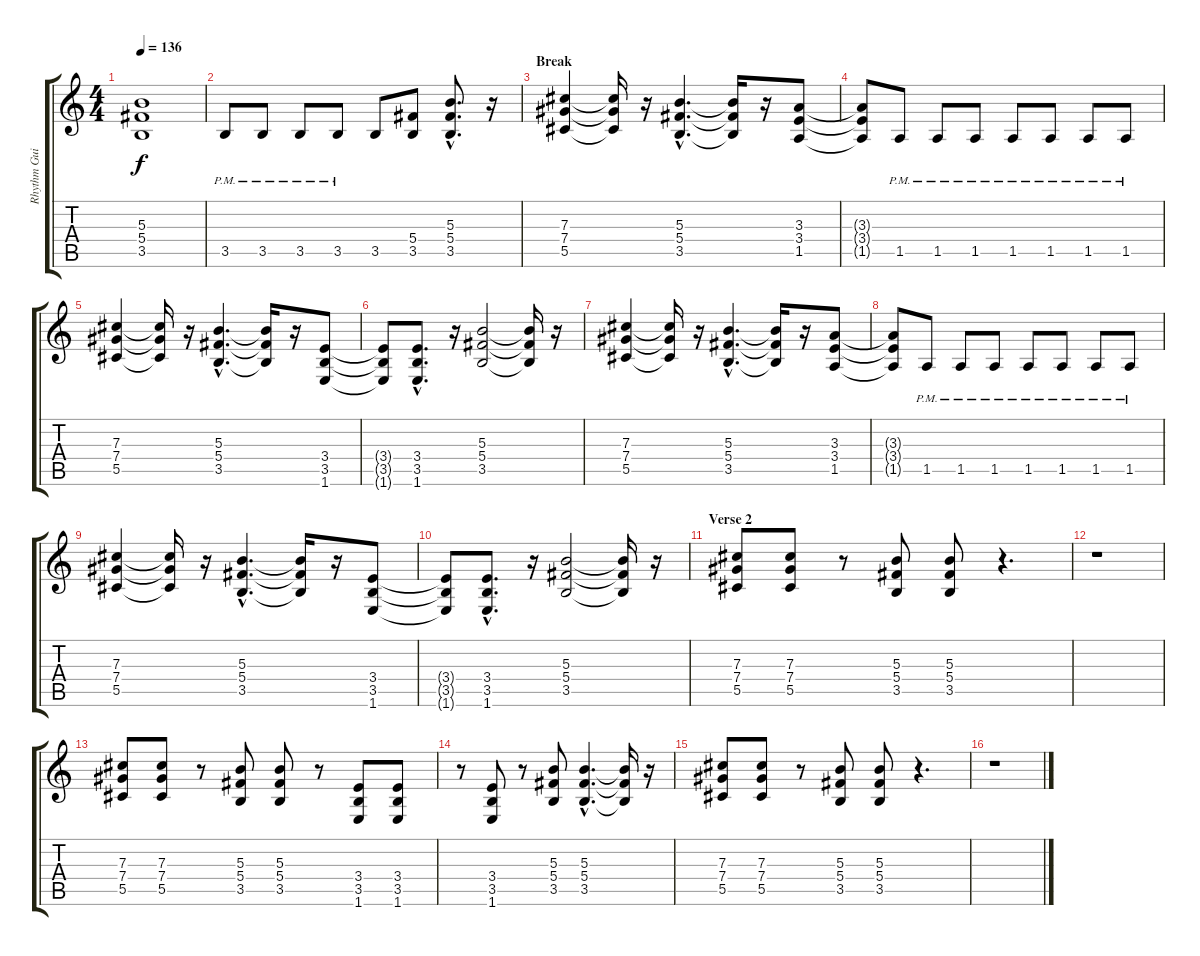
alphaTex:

\track ("Rhythm Guitar" "Rhythm Gui") {instrument distortionguitar}
\staff {score tabs}
\tuning (Eb4 Bb3 Gb3 Db3 Ab2 Eb2) {hide}
\ts (4 4)
\tempo 136
\clef g2
\ks c
(5.3{t} 5.4{t} 3.5{t}).1{dy f} |
3.5{pm}.8 3.5{pm}.8 3.5{pm}.8 3.5{pm}.8 3.5.8 (5.4 3.5).8 (5.3{hac} 5.4{hac} 3.5{hac}).8{d} r.16 |
\section ("" "Break")
(7.3 7.4 5.5).4 (7.3{t} 7.4{t} 5.5{t}).16 r.16 (5.3{hac} 5.4{hac} 3.5{hac}).4{d} (5.3{t} 5.4{t} 3.5{t}).16 r.16 (3.3 3.4 1.5).8 |
(3.3{t} 3.4{t} 1.5{t}).8 1.5{pm}.8 1.5{pm}.8 1.5{pm}.8 1.5{pm}.8 1.5{pm}.8 1.5{pm}.8 1.5{pm}.8 |
(7.3 7.4 5.5).4 (7.3{t} 7.4{t} 5.5{t}).16 r.16 (5.3{hac} 5.4{hac} 3.5{hac}).4{d} (5.3{t} 5.4{t} 3.5{t}).16 r.16 (3.4 3.5 1.6).8 |
(3.4{t} 3.5{t} 1.6{t}).8 (3.4{hac} 3.5{hac} 1.6{hac}).8{d} r.16 (5.3 5.4 3.5).2 (5.3{t} 5.4{t} 3.5{t}).16 r.16 |
(7.3 7.4 5.5).4 (7.3{t} 7.4{t} 5.5{t}).16 r.16 (5.3{hac} 5.4{hac} 3.5{hac}).4{d} (5.3{t} 5.4{t} 3.5{t}).16 r.16 (3.3 3.4 1.5).8 |
(3.3{t} 3.4{t} 1.5{t}).8 1.5{pm}.8 1.5{pm}.8 1.5{pm}.8 1.5{pm}.8 1.5{pm}.8 1.5{pm}.8 1.5{pm}.8 |
(7.3 7.4 5.5).4 (7.3{t} 7.4{t} 5.5{t}).16 r.16 (5.3{hac} 5.4{hac} 3.5{hac}).4{d} (5.3{t} 5.4{t} 3.5{t}).16 r.16 (3.4 3.5 1.6).8 |
(3.4{t} 3.5{t} 1.6{t}).8 (3.4{hac} 3.5{hac} 1.6{hac}).8{d} r.16 (5.3 5.4 3.5).2 (5.3{t} 5.4{t} 3.5{t}).16 r.16 |
\section ("" "Verse 2")
(7.3 7.4 5.5).8 (7.3 7.4 5.5).8 r.8 (5.3 5.4 3.5).8 (5.3 5.4 3.5).8 r.4{d} |
r.1 |
(7.3 7.4 5.5).8 (7.3 7.4 5.5).8 r.8 (5.3 5.4 3.5).8 (5.3 5.4 3.5).8 r.8 (3.4 3.5 1.6).8 (3.4 3.5 1.6).8 |
r.8 (3.4 3.5 1.6).8 r.8 (5.3 5.4 3.5).8 (5.3{hac} 5.4{hac} 3.5{hac}).4{d} (5.3{t} 5.4{t} 3.5{t}).16 r.16 |
(7.3 7.4 5.5).8 (7.3 7.4 5.5).8 r.8 (5.3 5.4 3.5).8 (5.3 5.4 3.5).8 r.4{d} |
r.1
